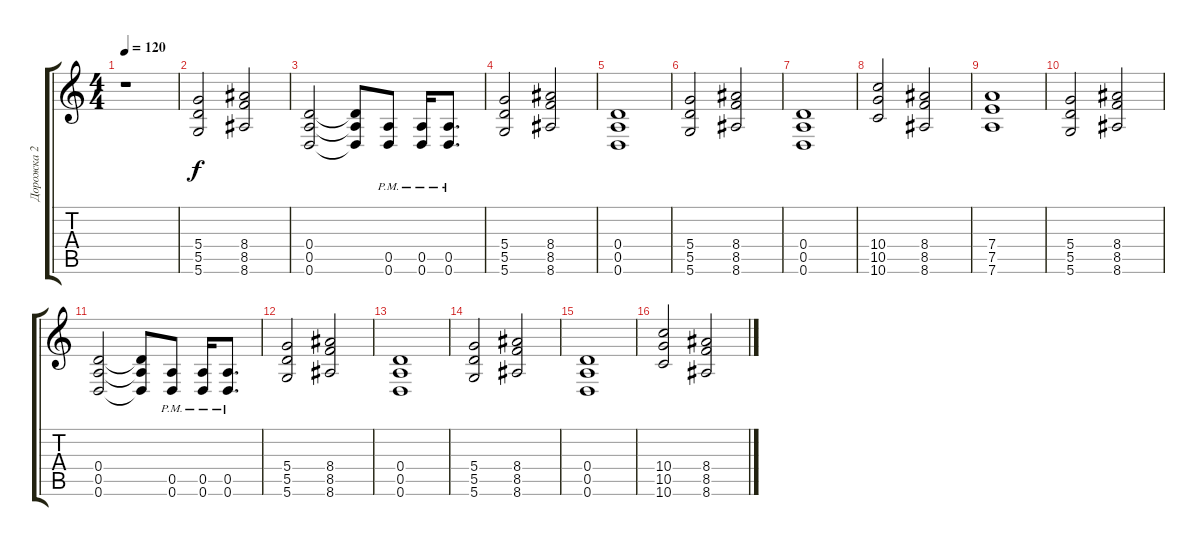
\track ("Дорожка 2" "Дорожка 2") {instrument overdrivenguitar}
\staff {score tabs}
\tuning (E4 B3 G3 D3 A2 D2) {hide}
\ts (4 4)
\tempo 120
\clef g2
\ks c
r.1{dy f} |
(5.4 5.5 5.6).2 (8.4 8.5 8.6).2 |
(0.4 0.5 0.6).2 (0.4{t} 0.5{t} 0.6{t}).8 (0.5{pm} 0.6{pm}).8 (0.5{pm} 0.6{pm}).16 (0.5{pm} 0.6{pm}).8{d} |
(5.4 5.5 5.6).2 (8.4 8.5 8.6).2 |
(0.4 0.5 0.6).1 |
(5.4 5.5 5.6).2 (8.4 8.5 8.6).2 |
(0.4 0.5 0.6).1 |
(10.4 10.5 10.6).2 (8.4 8.5 8.6).2 |
(7.4 7.5 7.6).1 |
(5.4 5.5 5.6).2 (8.4 8.5 8.6).2 |
(0.4 0.5 0.6).2 (0.4{t} 0.5{t} 0.6{t}).8 (0.5{pm} 0.6{pm}).8 (0.5{pm} 0.6{pm}).16 (0.5{pm} 0.6{pm}).8{d} |
(5.4 5.5 5.6).2 (8.4 8.5 8.6).2 |
(0.4 0.5 0.6).1 |
(5.4 5.5 5.6).2 (8.4 8.5 8.6).2 |
(0.4 0.5 0.6).1 |
(10.4 10.5 10.6).2 (8.4 8.5 8.6).2
